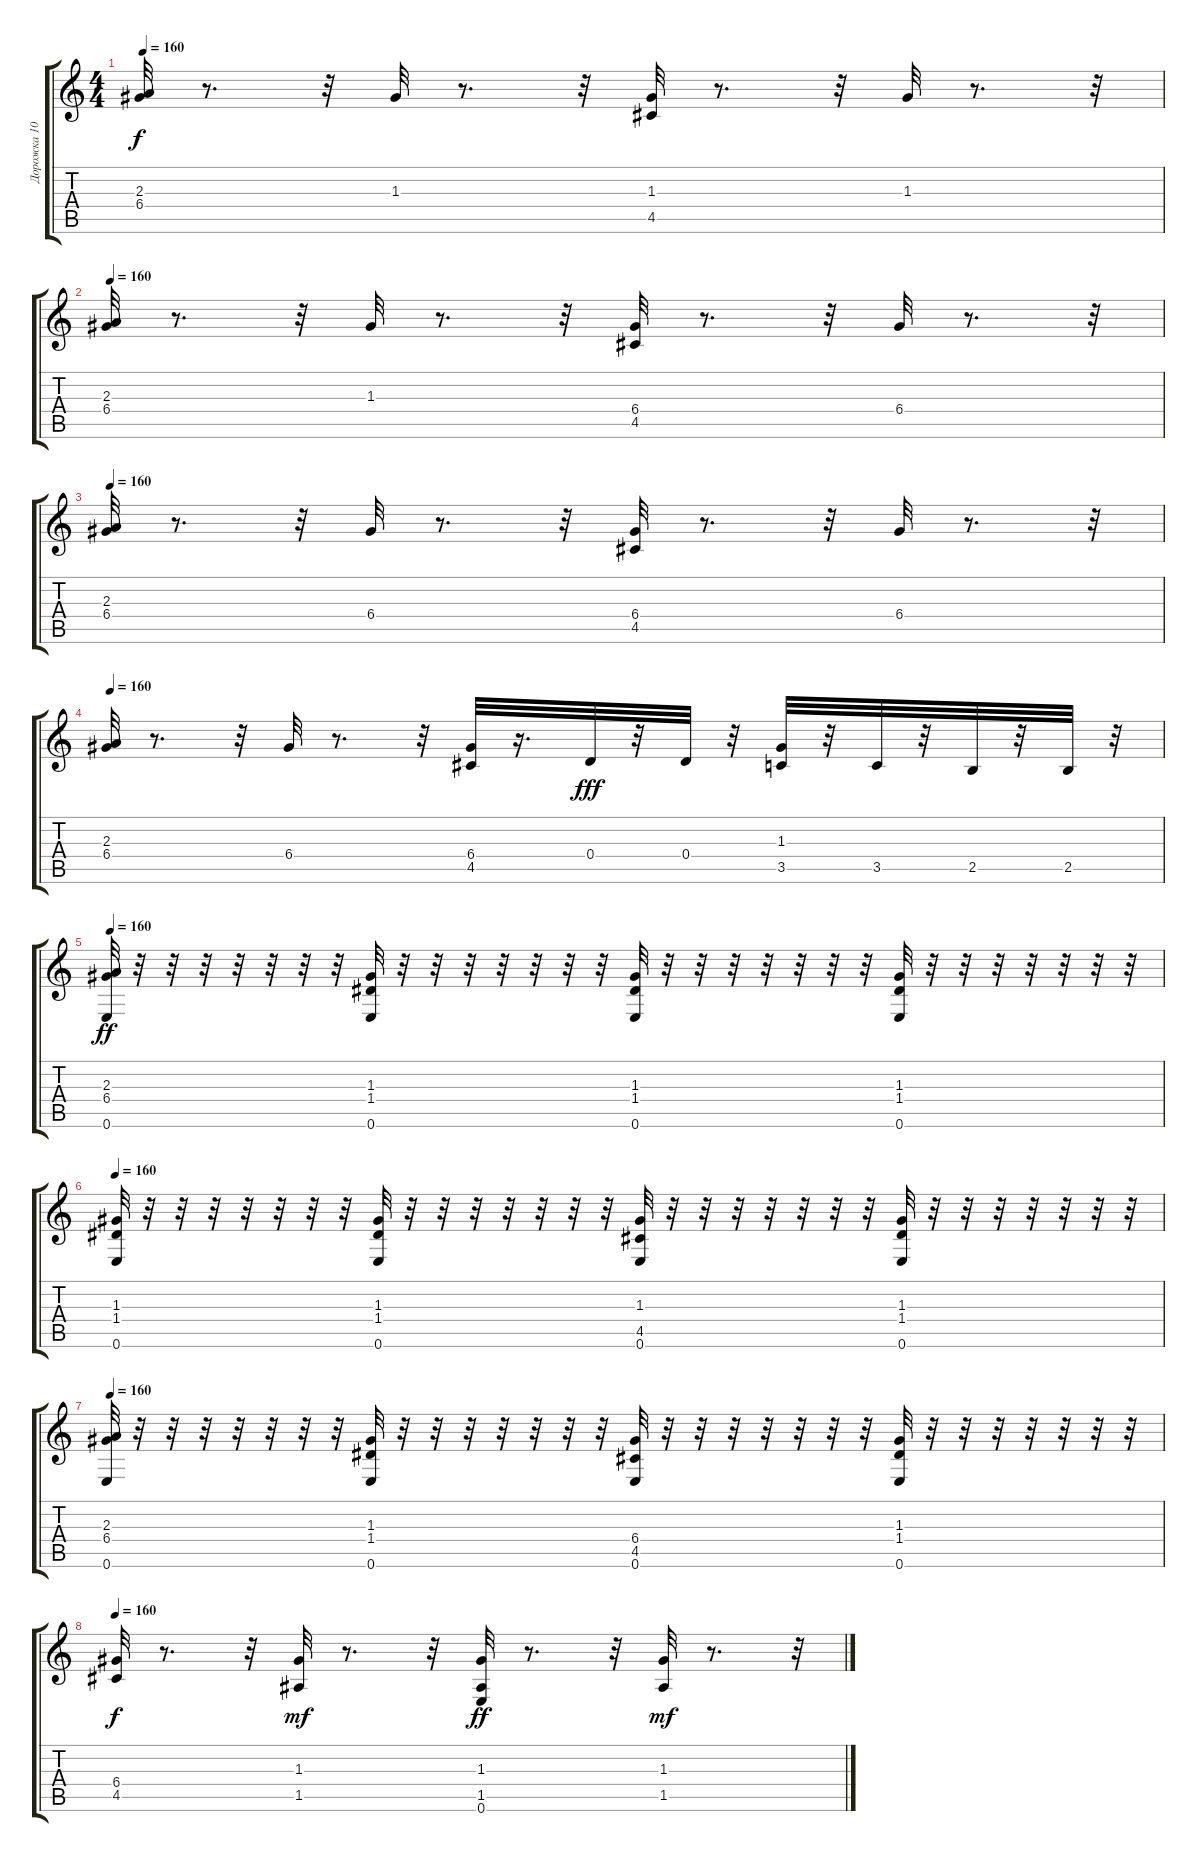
\track ("Дорожка 10" "Дорожка 10") {instrument acousticguitarnylon}
\staff {score tabs}
\tuning (E4 B3 G3 D3 A2 E2) {hide}
\ts (4 4)
\tempo 160
\clef g2
\ks c
(2.3 6.4).32{dy f} r.8{d} r.32 1.3.32 r.8{d} r.32 (1.3 4.5).32 r.8{d} r.32 1.3.32 r.8{d} r.32 |
\tempo 160
(2.3 6.4).32 r.8{d} r.32 1.3.32 r.8{d} r.32 (6.4 4.5).32 r.8{d} r.32 6.4.32 r.8{d} r.32 |
\tempo 160
(2.3 6.4).32 r.8{d} r.32 6.4.32 r.8{d} r.32 (6.4 4.5).32 r.8{d} r.32 6.4.32 r.8{d} r.32 |
\tempo 160
(2.3 6.4).32 r.8{d} r.32 6.4.32 r.8{d} r.32 (6.4 4.5).32 r.16{d} 0.4.32{dy fff} r.32 0.4.32 r.32 (1.3 3.5).32 r.32 3.5.32 r.32 2.5.32 r.32 2.5.32 r.32 |
\tempo 160
(2.3 6.4 0.6).32{dy ff} r.32 r.32 r.32 r.32 r.32 r.32 r.32 (1.3 1.4 0.6).32 r.32 r.32 r.32 r.32 r.32 r.32 r.32 (1.3 1.4 0.6).32 r.32 r.32 r.32 r.32 r.32 r.32 r.32 (1.3 1.4 0.6).32 r.32 r.32 r.32 r.32 r.32 r.32 r.32 |
\tempo 160
(1.3 1.4 0.6).32 r.32 r.32 r.32 r.32 r.32 r.32 r.32 (1.3 1.4 0.6).32 r.32 r.32 r.32 r.32 r.32 r.32 r.32 (1.3 4.5 0.6).32 r.32 r.32 r.32 r.32 r.32 r.32 r.32 (1.3 1.4 0.6).32 r.32 r.32 r.32 r.32 r.32 r.32 r.32 |
\tempo 160
(2.3 6.4 0.6).32 r.32 r.32 r.32 r.32 r.32 r.32 r.32 (1.3 1.4 0.6).32 r.32 r.32 r.32 r.32 r.32 r.32 r.32 (6.4 4.5 0.6).32 r.32 r.32 r.32 r.32 r.32 r.32 r.32 (1.3 1.4 0.6).32 r.32 r.32 r.32 r.32 r.32 r.32 r.32 |
\tempo 160
(6.4 4.5).32{dy f} r.8{d} r.32 (1.3 1.5).32{dy mf} r.8{d} r.32 (1.3 1.5 0.6).32{dy ff} r.8{d} r.32 (1.3 1.5).32{dy mf} r.8{d} r.32
